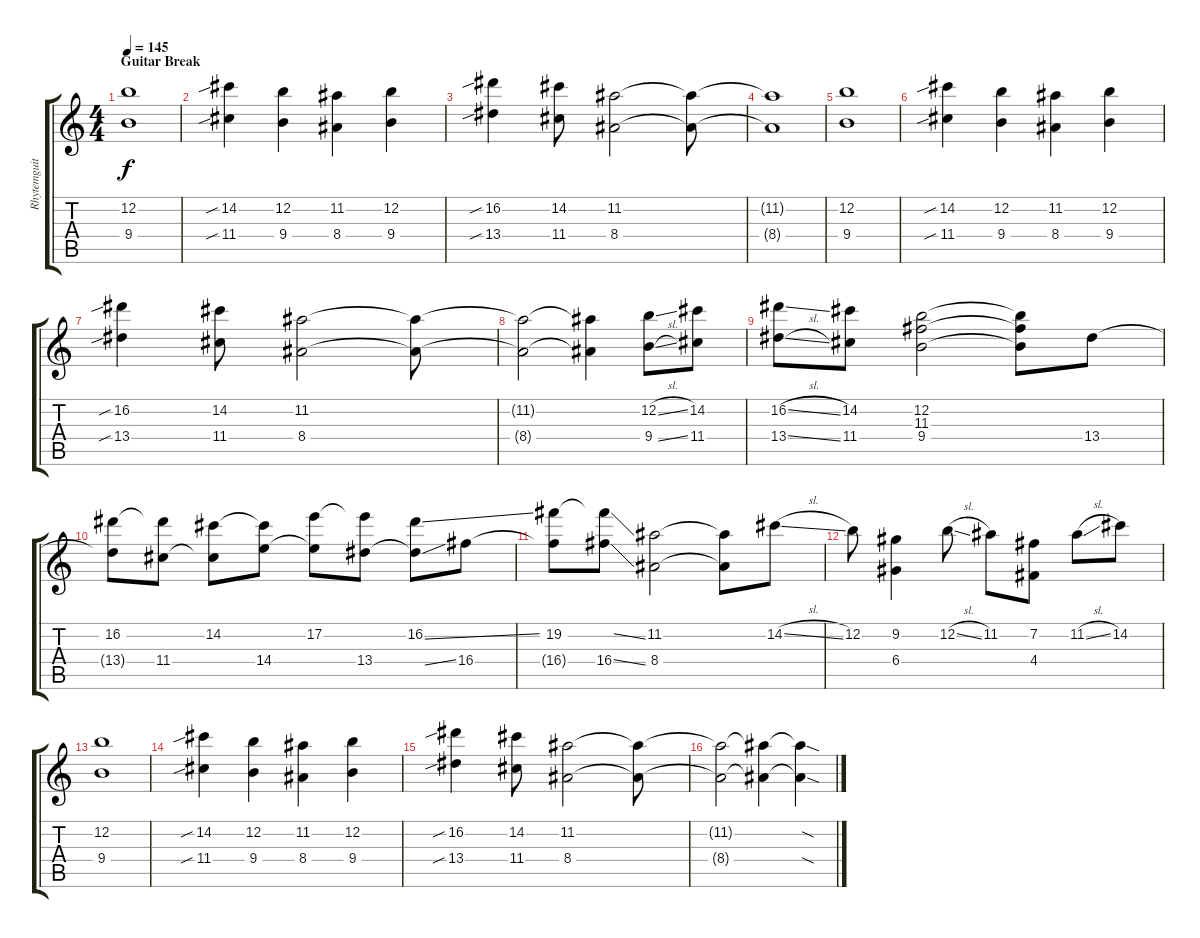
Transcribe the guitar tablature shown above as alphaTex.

\track ("Rhytemguitar" "Rhytemguit") {instrument overdrivenguitar}
\staff {score tabs}
\tuning (E4 B3 G3 D3 A2 E2) {hide}
\ts (4 4)
\section ("" "Guitar Break")
\tempo 145
\clef g2
\ks c
(12.2 9.4).1{dy f} |
(14.2{sib} 11.4{sib}).4 (12.2 9.4).4 (11.2 8.4).4 (12.2 9.4).4 |
(16.2{sib} 13.4{sib}).4 (14.2 11.4).8 (11.2 8.4).2 (11.2{t} 8.4{t}).8 |
(11.2{t} 8.4{t}).1 |
(12.2 9.4).1 |
(14.2{sib} 11.4{sib}).4 (12.2 9.4).4 (11.2 8.4).4 (12.2 9.4).4 |
(16.2{sib} 13.4{sib}).4 (14.2 11.4).8 (11.2 8.4).2 (11.2{t} 8.4{t}).8 |
(11.2{t} 8.4{t}).2 (11.2{t} 8.4{t}).4 (12.2{sl} 9.4{sl}).8 (14.2 11.4).8 |
(16.2{sl} 13.4{sl}).8 (14.2 11.4).8 (12.2 11.3 9.4).2 (12.2{t} 11.3{t} 9.4{t}).8 13.4.8 |
(16.2 13.4{t}).8 (16.2{t} 11.4).8 (14.2 11.4{t}).8 (14.2{t} 14.4).8 (17.2 14.4{t}).8 (17.2{t} 13.4).8 (16.2{ss} 13.4{ss t}).8 16.4.8 |
(19.2 16.4{t}).8 (19.2{ss t} 16.4{ss}).8 (11.2 8.4).2 (11.2{t} 8.4{t}).8 14.2{sl}.8 |
12.2.8 (9.2 6.4).4 12.2{sl}.8 11.2.8 (7.2 4.4).8 11.2{sl}.8 14.2.8 |
(12.2 9.4).1 |
(14.2{sib} 11.4{sib}).4 (12.2 9.4).4 (11.2 8.4).4 (12.2 9.4).4 |
(16.2{sib} 13.4{sib}).4 (14.2 11.4).8 (11.2 8.4).2 (11.2{t} 8.4{t}).8 |
(11.2{t} 8.4{t}).2 (11.2{t} 8.4{t}).4 (11.2{sod t} 8.4{sod t}).4
